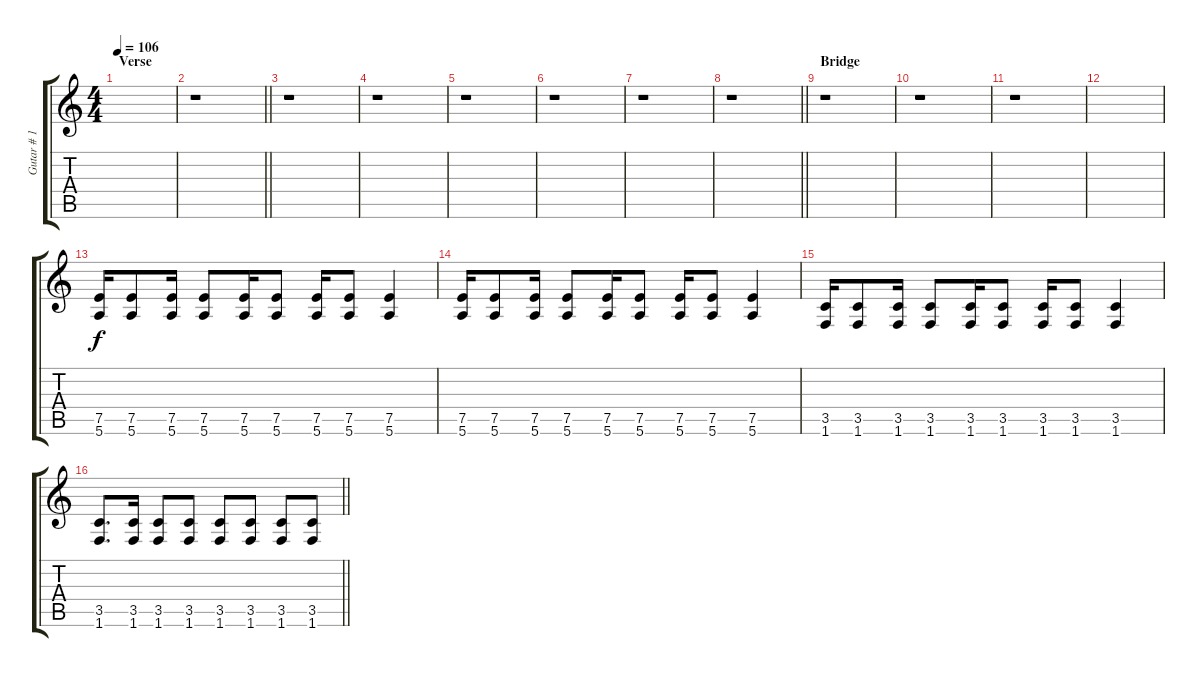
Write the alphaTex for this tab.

\track ("Gutar # 1" "Gutar # 1") {instrument overdrivenguitar}
\staff {score tabs}
\tuning (E4 B3 G3 D3 A2 E2) {hide}
\ts (4 4)
\section ("" "Verse")
\tempo 106
\clef g2
\ks c
|
\barLineRight lightlight
r.1 |
r.1 |
r.1 |
r.1 |
r.1 |
r.1 |
\barLineRight lightlight
r.1 |
\section ("" "Bridge")
r.1 |
r.1 |
r.1 |
|
(7.5 5.6).16 (7.5 5.6).8 (7.5 5.6).16 (7.5 5.6).8 (7.5 5.6).16 (7.5 5.6).8 (7.5 5.6).16 (7.5 5.6).8 (7.5 5.6).4 |
(7.5 5.6).16 (7.5 5.6).8 (7.5 5.6).16 (7.5 5.6).8 (7.5 5.6).16 (7.5 5.6).8 (7.5 5.6).16 (7.5 5.6).8 (7.5 5.6).4 |
(3.5 1.6).16 (3.5 1.6).8 (3.5 1.6).16 (3.5 1.6).8 (3.5 1.6).16 (3.5 1.6).8 (3.5 1.6).16 (3.5 1.6).8 (3.5 1.6).4 |
\barLineRight lightlight
(3.5 1.6).8{d} (3.5 1.6).16 (3.5 1.6).8 (3.5 1.6).8 (3.5 1.6).8 (3.5 1.6).8 (3.5 1.6).8 (3.5 1.6).8
